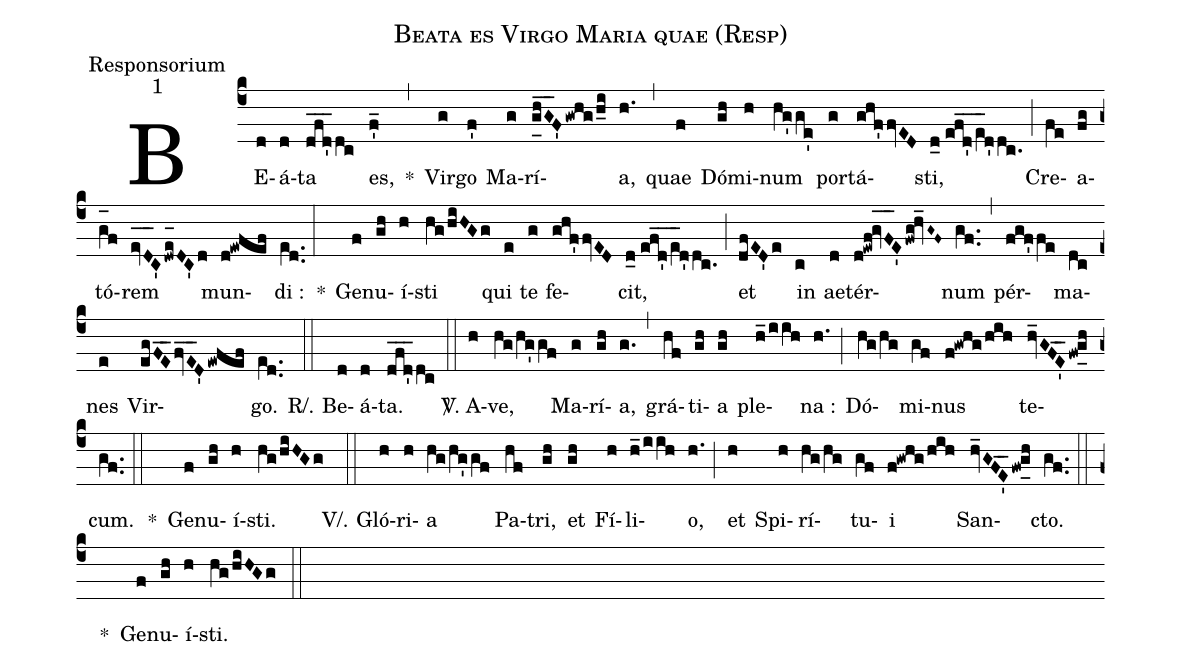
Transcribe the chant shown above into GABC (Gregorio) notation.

name:Beata es Virgo Maria quae (Resp);
office-part:Responsorium;
mode:1;
%%
(c4) BE(d)á(d)ta(d_f_d'_dc) es,(f'_) *(,) Vir(g)go(f') Ma(g)rí(g_[uh:l]h_G_F'gwhg/h_i)a,(h.) (,) quae(f) Dó(gh)mi(h)num(hg'ge') por(g)tá(ghf'fvED)sti,(d_0//ef_d'_/e_[ll:1]d'dc.) (;) Cre(fe)a(fg)tó(g_[oh:h]f)rem(ev_[oh:h]D_[oh:h]C'/!dwe_[oh:h]DC'd) mun(d!ewfef)di :(e[ll:1]d..) (:)
*() Ge(f)nu(gh)í(h)sti(hg/hiHGg) qui(e) te(g) fe(ghf'fvED)cit,(d_0//ef_d'_/e_[ll:1]d'dc.) (;) et(dfED'e) in(c) ae(d)tér(d!ewf!gv_[oh:h]F_[oh:h]E'/!fwg!hv_G~F~)num(gf..) (,) pér(fgf'fe)ma(dc)nes(e) Vir(egF_E_2fv_E_D'ewfef)go.(e[ll:1]d..) (::)
R/. Be(d)á(d)ta.(d_f_d'_dc) (::)
<sp>V/</sp>. A(h)ve,(hg/hg'gf) Ma(g)rí(gh)a,(g.) (,) grá(hf)ti(gh)a(gh) ple(h_/iih)na :(h.) (;) Dó(hg/hg)mi(gf)nus(f!gwhg/hih) te(hv_GF_5E'_fw!g_[uh:l]h)cum.(gf..) (::)
*() Ge(f)nu(gh)í(h)sti.(hg/hiHGg) (::)
V/. Gló(h)ri(h)a(hg/hg'gf) Pa(hf)tri,(gh) et(gh) Fí(h)li(h_/iih)o,(h.) (;) et(h) Spi(h)rí(hg/hg)tu(gf)i(f!gwhg/hih) San(hv_GF_5E'_fw!g_[uh:l]h)cto.(gf..) (::)
*() Ge(f)nu(gh)í(h)sti.(hg/hiHGg) (::)
